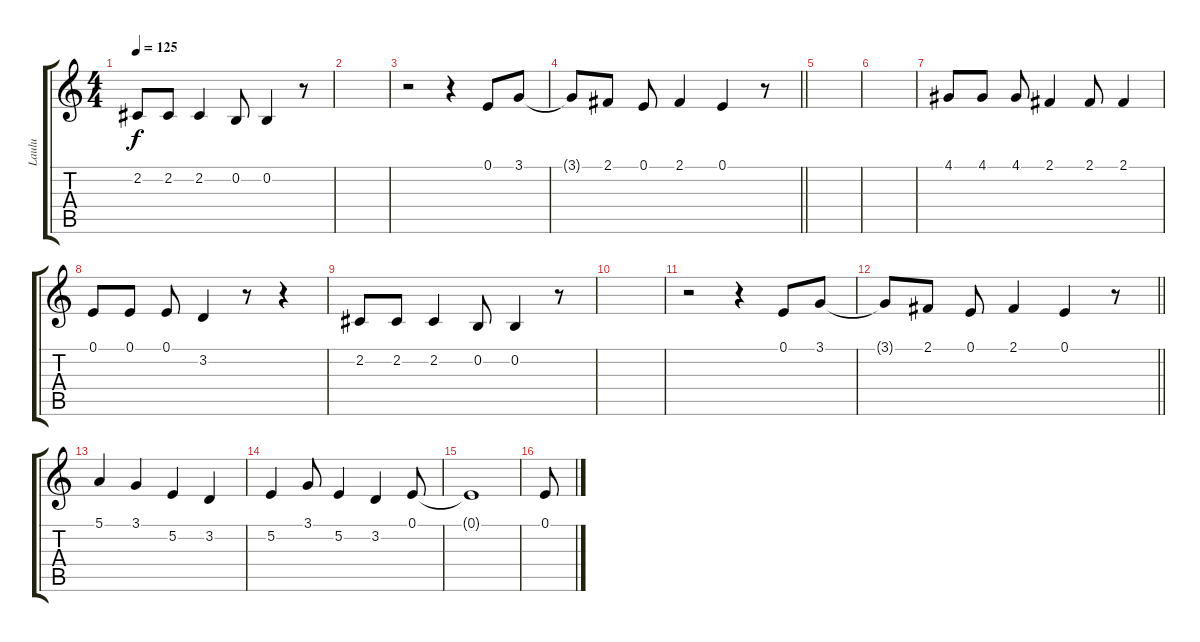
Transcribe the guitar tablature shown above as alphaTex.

\track ("Laulu" "Laulu") {instrument violin}
\staff {score tabs}
\tuning (E4 B3 G3 D3 A2 E2) {hide}
\ts (4 4)
\tempo 125
\clef g2
\ks c
2.2.8{dy f} 2.2.8 2.2.4 0.2.8 0.2.4 r.8 |
|
r.2 r.4 0.1.8 3.1.8 |
\barLineRight lightlight
3.1{t}.8 2.1.8 0.1.8 2.1.4 0.1.4 r.8 |
|
|
4.1.8 4.1.8 4.1.8 2.1.4 2.1.8 2.1.4 |
0.1.8 0.1.8 0.1.8 3.2.4 r.8 r.4 |
2.2.8 2.2.8 2.2.4 0.2.8 0.2.4 r.8 |
|
r.2 r.4 0.1.8 3.1.8 |
\barLineRight lightlight
3.1{t}.8 2.1.8 0.1.8 2.1.4 0.1.4 r.8 |
5.1.4 3.1.4 5.2.4 3.2.4 |
5.2.4 3.1.8 5.2.4 3.2.4 0.1.8 |
0.1{t}.1 |
0.1.8
